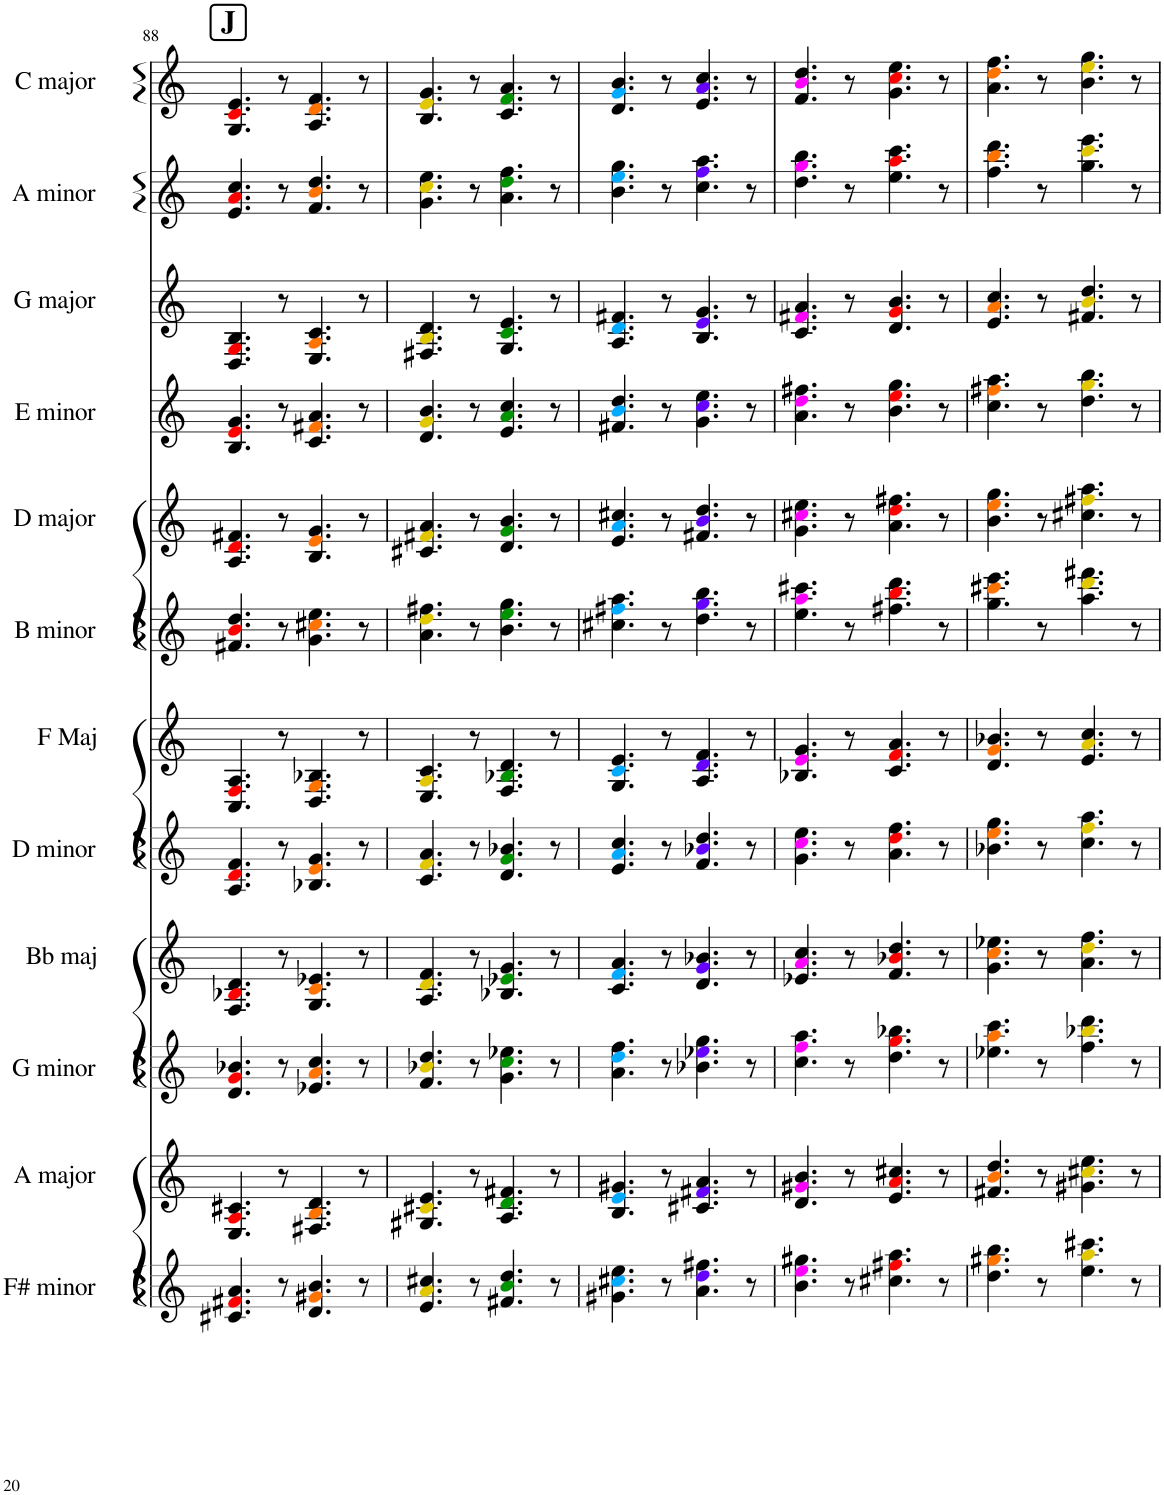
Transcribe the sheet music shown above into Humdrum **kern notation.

**kern	**kern	**kern	**kern	**kern	**kern	**kern	**kern	**kern	**kern	**kern	**kern
*part12	*part11	*part10	*part9	*part8	*part7	*part6	*part5	*part4	*part3	*part2	*part1
*staff12	*staff11	*staff10	*staff9	*staff8	*staff7	*staff6	*staff5	*staff4	*staff3	*staff2	*staff1
*I"F# minor	*I"A major	*I"G minor	*I"B flat major	*I"D minor	*I"F major	*I"B minor	*I"D major	*I"E minor	*I"G major	*I"A minor	*I"C major
*I'F# minor	*I'A major	*I'G minor	*	*I'D minor	*I'F Maj	*I'B minor	*I'D major	*I'E minor	*I'G major	*I'A minor	*I'C major
!!LO:PB:g=z
*clefG2	*clefG2	*clefG2	*clefG2	*clefG2	*clefG2	*clefG2	*clefG2	*clefG2	*clefG2	*clefG2	*clefG2
*k[]	*k[]	*k[]	*k[]	*k[]	*k[]	*k[]	*k[]	*k[]	*k[]	*k[]	*k[]
*M4/4	*M4/4	*M4/4	*M4/4	*M4/4	*M4/4	*M4/4	*M4/4	*M4/4	*M4/4	*M4/4	*M4/4
!!LO:REH:place=s1:a:B:cj:fs=14:t=J
=88	=88	=88	=88	=88	=88	=88	=88	=88	=88	=88	=88
4.c#X/ 4.f#Xi/ 4.a/	4.E/ 4.Ai/ 4.c#X/	4.d/ 4.gi/ 4.b-X/	4.F/ 4.B-Xi/ 4.d/	4.A/ 4.di/ 4.f/	4.C/ 4.Fi/ 4.A/	4.f#X/ 4.bi/ 4.dd/	4.A/ 4.di/ 4.f#X/	4.B/ 4.ei/ 4.g/	4.D/ 4.Gi/ 4.B/	4.e/ 4.ai/ 4.cc/	4.G/ 4.ci/ 4.e/
8r	8r	8r	8r	8r	8r	8r	8r	8r	8r	8r	8r
4.d/ 4.g#Xj/ 4.b/	4.F#X/ 4.Bj/ 4.d/	4.e-X/ 4.aj/ 4.cc/	4.G/ 4.cj/ 4.e-X/	4.B-X/ 4.ej/ 4.g/	4.D/ 4.Gj/ 4.B-X/	4.g\ 4.cc#Xj\ 4.ee\	4.B/ 4.ej/ 4.g/	4.c/ 4.f#Xj/ 4.a/	4.E/ 4.Aj/ 4.c/	4.f/ 4.bj/ 4.dd/	4.A/ 4.dj/ 4.f/
8r	8r	8r	8r	8r	8r	8r	8r	8r	8r	8r	8r
=89	=89	=89	=89	=89	=89	=89	=89	=89	=89	=89	=89
4.e/ 4.aZ/ 4.cc#X/	4.G#X/ 4.c#XZ/ 4.e/	4.f/ 4.b-XZ/ 4.dd/	4.A/ 4.dZ/ 4.f/	4.c/ 4.fZ/ 4.a/	4.E/ 4.AZ/ 4.c/	4.a\ 4.ddZ\ 4.ff#X\	4.c#X/ 4.f#XZ/ 4.a/	4.d/ 4.gZ/ 4.b/	4.F#X/ 4.BZ/ 4.d/	4.g\ 4.ccZ\ 4.ee\	4.B/ 4.eZ/ 4.g/
8r	8r	8r	8r	8r	8r	8r	8r	8r	8r	8r	8r
4.f#X/ 4.bV/ 4.dd/	4.A/ 4.dV/ 4.f#X/	4.g\ 4.ccV\ 4.ee-X\	4.B-X/ 4.e-XV/ 4.g/	4.d/ 4.gV/ 4.b-X/	4.F/ 4.B-XV/ 4.d/	4.b\ 4.eeV\ 4.gg\	4.d/ 4.gV/ 4.b/	4.e/ 4.aV/ 4.cc/	4.G/ 4.cV/ 4.e/	4.a\ 4.ddV\ 4.ff\	4.c/ 4.fV/ 4.a/
8r	8r	8r	8r	8r	8r	8r	8r	8r	8r	8r	8r
=90	=90	=90	=90	=90	=90	=90	=90	=90	=90	=90	=90
4.g#X\ 4.cc#XN\ 4.ee\	4.B/ 4.eN/ 4.g#X/	4.a\ 4.ddN\ 4.ff\	4.c/ 4.fN/ 4.a/	4.e/ 4.aN/ 4.cc/	4.G/ 4.cN/ 4.e/	4.cc#X\ 4.ff#XN\ 4.aa\	4.e/ 4.aN/ 4.cc#X/	4.f#X/ 4.bN/ 4.dd/	4.A/ 4.dN/ 4.f#X/	4.b\ 4.eeN\ 4.gg\	4.d/ 4.gN/ 4.b/
8r	8r	8r	8r	8r	8r	8r	8r	8r	8r	8r	8r
4.a\ 4.ddl\ 4.ff#X\	4.c#X/ 4.f#Xl/ 4.a/	4.b-X\ 4.ee-Xl\ 4.gg\	4.d/ 4.gl/ 4.b-X/	4.f/ 4.b-Xl/ 4.dd/	4.A/ 4.dl/ 4.f/	4.dd\ 4.ggl\ 4.bb\	4.f#X/ 4.bl/ 4.dd/	4.g\ 4.ccl\ 4.ee\	4.B/ 4.el/ 4.g/	4.cc\ 4.ffl\ 4.aa\	4.e/ 4.al/ 4.cc/
8r	8r	8r	8r	8r	8r	8r	8r	8r	8r	8r	8r
=91	=91	=91	=91	=91	=91	=91	=91	=91	=91	=91	=91
4.b\ 4.ee!\ 4.gg#X\	4.d/ 4.g#X!/ 4.b/	4.cc\ 4.ff!\ 4.aa\	4.e-X/ 4.a!/ 4.cc/	4.g\ 4.cc!\ 4.ee\	4.B-X/ 4.e!/ 4.g/	4.ee\ 4.aa!\ 4.ccc#X\	4.g\ 4.cc#X!\ 4.ee\	4.a\ 4.dd!\ 4.ff#X\	4.c/ 4.f#X!/ 4.a/	4.dd\ 4.gg!\ 4.bb\	4.f/ 4.b!/ 4.dd/
8r	8r	8r	8r	8r	8r	8r	8r	8r	8r	8r	8r
4.cc#X\ 4.ff#Xi\ 4.aa\	4.e/ 4.ai/ 4.cc#X/	4.dd\ 4.ggi\ 4.bb-X\	4.f/ 4.b-Xi/ 4.dd/	4.a\ 4.ddi\ 4.ff\	4.c/ 4.fi/ 4.a/	4.ff#X\ 4.bbi\ 4.ddd\	4.a\ 4.ddi\ 4.ff#X\	4.b\ 4.eei\ 4.gg\	4.d/ 4.gi/ 4.b/	4.ee\ 4.aai\ 4.ccc\	4.g\ 4.cci\ 4.ee\
8r	8r	8r	8r	8r	8r	8r	8r	8r	8r	8r	8r
=92	=92	=92	=92	=92	=92	=92	=92	=92	=92	=92	=92
4.dd\ 4.gg#Xj\ 4.bb\	4.f#X/ 4.bj/ 4.dd/	4.ee-X\ 4.aaj\ 4.ccc\	4.g\ 4.ccj\ 4.ee-X\	4.b-X\ 4.eej\ 4.gg\	4.d/ 4.gj/ 4.b-X/	4.gg\ 4.ccc#Xj\ 4.eee\	4.b\ 4.eej\ 4.gg\	4.cc\ 4.ff#Xj\ 4.aa\	4.e/ 4.aj/ 4.cc/	4.ff\ 4.bbj\ 4.ddd\	4.a\ 4.ddj\ 4.ff\
8r	8r	8r	8r	8r	8r	8r	8r	8r	8r	8r	8r
4.ee\ 4.aaZ\ 4.ccc#X\	4.g#X\ 4.cc#XZ\ 4.ee\	4.ff\ 4.bb-XZ\ 4.ddd\	4.a\ 4.ddZ\ 4.ff\	4.cc\ 4.ffZ\ 4.aa\	4.e/ 4.aZ/ 4.cc/	4.aa\ 4.dddZ\ 4.fff#X\	4.cc#X\ 4.ff#XZ\ 4.aa\	4.dd\ 4.ggZ\ 4.bb\	4.f#X/ 4.bZ/ 4.dd/	4.gg\ 4.cccZ\ 4.eee\	4.b\ 4.eeZ\ 4.gg\
8r	8r	8r	8r	8r	8r	8r	8r	8r	8r	8r	8r
=	=	=	=	=	=	=	=	=	=	=	=
*-	*-	*-	*-	*-	*-	*-	*-	*-	*-	*-	*-
